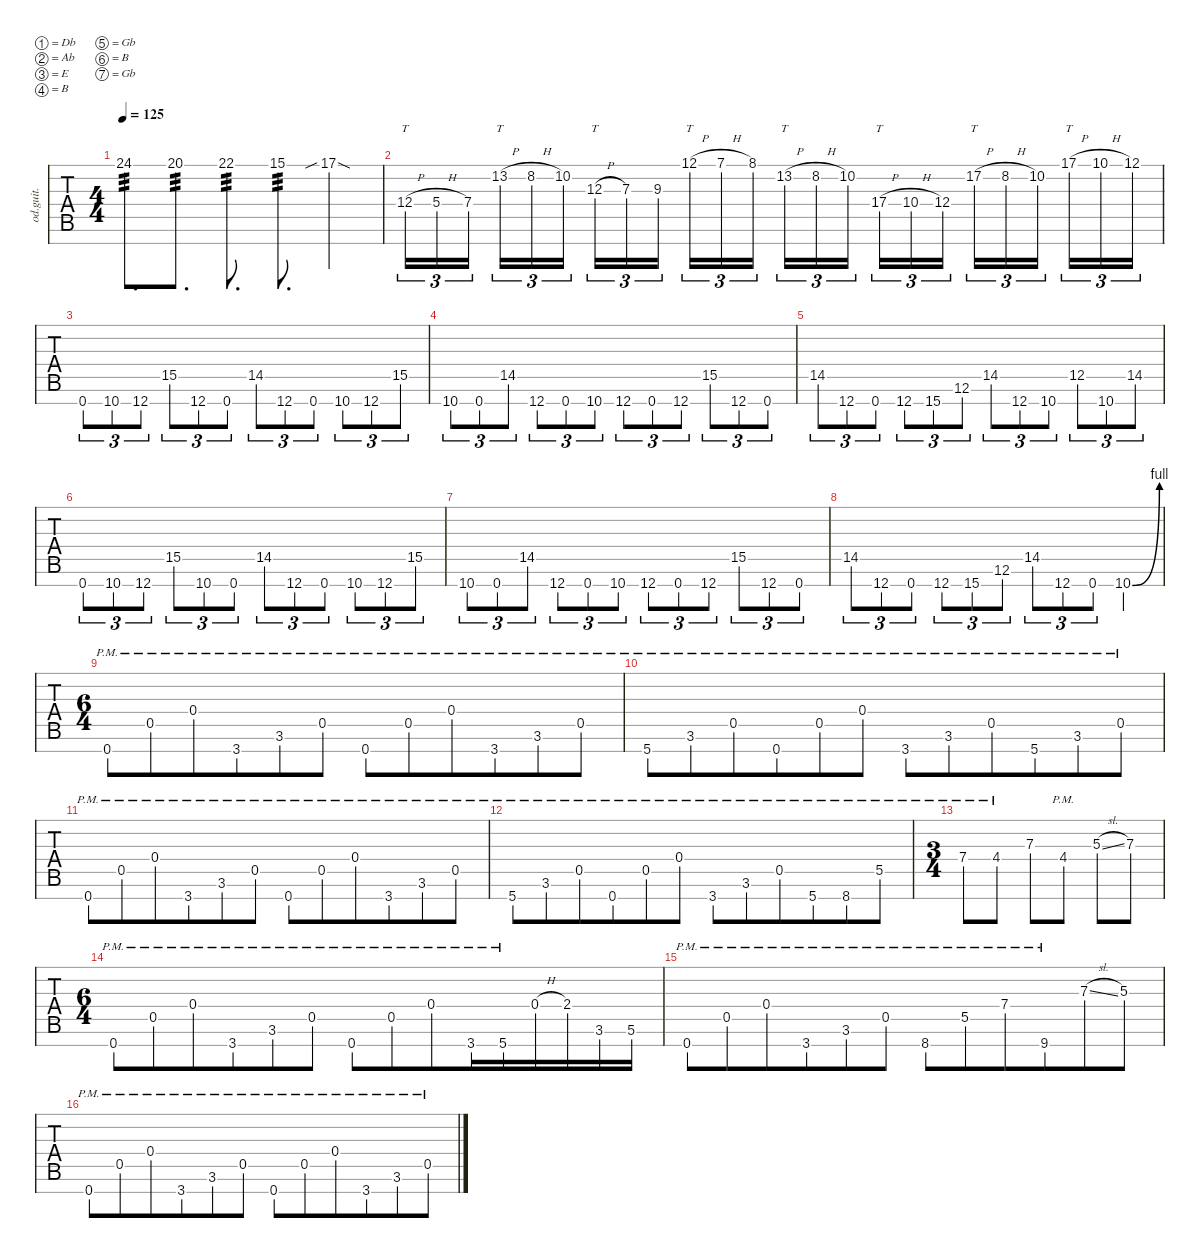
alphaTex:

\defaultSystemsLayout 4
\hideDynamics
\bracketExtendMode nobrackets
\track ("Overdriven Guitar" "od.guit.") {instrument overdrivenguitar}
\staff {tabs}
\tuning (Db4 Ab3 E3 B2 Gb2 B1 Gb1)
\ts (4 4)
\tempo 125
\clef g2
\ks c
24.1{acc #}.8{d tp 3 dy mf beam Down} 20.1.8{d tp 3 beam Down} 22.1.8{d tp 3 beam Down} 15.1.8{d tp 3 beam Down} 17.1{sib sod acc #}.4{beam Down} |
12.4{h}.16{tt tu (3 2) beam Up} 5.4{h}.16{tu (3 2) beam Up} 7.4{acc #}.16{tu (3 2) beam Up} 13.2{h}.16{tt tu (3 2) beam Down} 8.2{h}.16{tu (3 2) beam Down} 10.2{acc #}.16{tu (3 2) beam Down} 12.3{h}.16{tt tu (3 2) beam Down} 7.3.16{tu (3 2) beam Down} 9.3{acc #}.16{tu (3 2) beam Down} 12.1{h acc #}.16{tt tu (3 2) beam Down} 7.1{h acc #}.16{tu (3 2) beam Down} 8.1.16{tu (3 2) beam Down} 13.2{h}.16{tt tu (3 2) beam Down} 8.2{h}.16{tu (3 2) beam Down} 10.2{acc #}.16{tu (3 2) beam Down} 17.4{h}.16{tt tu (3 2) beam Down} 10.4{h}.16{tu (3 2) beam Down} 12.4.16{tu (3 2) beam Down} 17.2{h acc #}.16{tt tu (3 2) beam Down} 8.2{h}.16{tu (3 2) beam Down} 10.2{acc #}.16{tu (3 2) beam Down} 17.1{h acc #}.16{tt tu (3 2) beam Down} 10.1{h}.16{tu (3 2) beam Down} 12.1{acc #}.16{tu (3 2) beam Down} |
0.7{acc #}.8{tu (3 2) beam Up} 10.7.8{tu (3 2) beam Up} 12.7{acc #}.8{tu (3 2) beam Up} 15.5.8{tu (3 2) beam Up} 12.7{acc #}.8{tu (3 2) beam Up} 0.7{acc #}.8{tu (3 2) beam Up} 14.5{acc #}.8{tu (3 2) beam Up} 12.7{acc #}.8{tu (3 2) beam Up} 0.7{acc #}.8{tu (3 2) beam Up} 10.7.8{tu (3 2) beam Up} 12.7{acc #}.8{tu (3 2) beam Up} 15.5.8{tu (3 2) beam Up} |
10.7.8{tu (3 2) beam Up} 0.7{acc #}.8{tu (3 2) beam Up} 14.5{acc #}.8{tu (3 2) beam Up} 12.7{acc #}.8{tu (3 2) beam Up} 0.7{acc #}.8{tu (3 2) beam Up} 10.7.8{tu (3 2) beam Up} 12.7{acc #}.8{tu (3 2) beam Up} 0.7{acc #}.8{tu (3 2) beam Up} 12.7{acc #}.8{tu (3 2) beam Up} 15.5.8{tu (3 2) beam Up} 12.7{acc #}.8{tu (3 2) beam Up} 0.7{acc #}.8{tu (3 2) beam Up} |
14.5{acc #}.8{tu (3 2) beam Up} 12.7{acc #}.8{tu (3 2) beam Up} 0.7{acc #}.8{tu (3 2) beam Up} 12.7{acc #}.8{tu (3 2) beam Up} 15.7.8{tu (3 2) beam Up} 12.6.8{tu (3 2) beam Up} 14.5{acc #}.8{tu (3 2) beam Up} 12.7{acc #}.8{tu (3 2) beam Up} 10.7.8{tu (3 2) beam Up} 12.5{acc #}.8{tu (3 2) beam Up} 10.7.8{tu (3 2) beam Up} 14.5{acc #}.8{tu (3 2) beam Up} |
0.7{acc #}.8{tu (3 2) beam Up} 10.7.8{tu (3 2) beam Up} 12.7{acc #}.8{tu (3 2) beam Up} 15.5.8{tu (3 2) beam Up} 10.7.8{tu (3 2) beam Up} 0.7{acc #}.8{tu (3 2) beam Up} 14.5{acc #}.8{tu (3 2) beam Up} 12.7{acc #}.8{tu (3 2) beam Up} 0.7{acc #}.8{tu (3 2) beam Up} 10.7.8{tu (3 2) beam Up} 12.7{acc #}.8{tu (3 2) beam Up} 15.5.8{tu (3 2) beam Up} |
10.7.8{tu (3 2) beam Up} 0.7{acc #}.8{tu (3 2) beam Up} 14.5{acc #}.8{tu (3 2) beam Up} 12.7{acc #}.8{tu (3 2) beam Up} 0.7{acc #}.8{tu (3 2) beam Up} 10.7.8{tu (3 2) beam Up} 12.7{acc #}.8{tu (3 2) beam Up} 0.7{acc #}.8{tu (3 2) beam Up} 12.7{acc #}.8{tu (3 2) beam Up} 15.5.8{tu (3 2) beam Up} 12.7{acc #}.8{tu (3 2) beam Up} 0.7{acc #}.8{tu (3 2) beam Up} |
14.5{acc #}.8{tu (3 2) beam Up} 12.7{acc #}.8{tu (3 2) beam Up} 0.7{acc #}.8{tu (3 2) beam Up} 12.7{acc #}.8{tu (3 2) beam Up} 15.7.8{tu (3 2) beam Up} 12.6.8{tu (3 2) beam Up} 14.5{acc #}.8{tu (3 2) beam Up} 12.7{acc #}.8{tu (3 2) beam Up} 0.7{acc #}.8{tu (3 2) beam Up} 10.7{be (bend 0 0 15 4)}.4{beam Up} |
\ts (6 4)
\beaming (8 6 6)
0.7{pm acc #}.8{beam Up} 0.5{pm acc #}.8{beam Up} 0.4{pm}.8{beam Up} 3.7{pm}.8{beam Up} 3.6{pm}.8{beam Up} 0.5{pm acc #}.8{beam Up} 0.7{pm acc #}.8{beam Up} 0.5{pm acc #}.8{beam Up} 0.4{pm}.8{beam Up} 3.7{pm}.8{beam Up} 3.6{pm}.8{beam Up} 0.5{pm acc #}.8{beam Up} |
5.7{pm}.8{beam Up} 3.6{pm}.8{beam Up} 0.5{pm acc #}.8{beam Up} 0.7{pm acc #}.8{beam Up} 0.5{pm acc #}.8{beam Up} 0.4{pm}.8{beam Up} 3.7{pm}.8{beam Up} 3.6{pm}.8{beam Up} 0.5{pm acc #}.8{beam Up} 5.7{pm}.8{beam Up} 3.6{pm}.8{beam Up} 0.5{pm acc #}.8{beam Up} |
0.7{pm acc #}.8{beam Up} 0.5{pm acc #}.8{beam Up} 0.4{pm}.8{beam Up} 3.7{pm}.8{beam Up} 3.6{pm}.8{beam Up} 0.5{pm acc #}.8{beam Up} 0.7{pm acc #}.8{beam Up} 0.5{pm acc #}.8{beam Up} 0.4{pm}.8{beam Up} 3.7{pm}.8{beam Up} 3.6{pm}.8{beam Up} 0.5{pm acc #}.8{beam Up} |
5.7{pm}.8{beam Up} 3.6{pm}.8{beam Up} 0.5{pm acc #}.8{beam Up} 0.7{pm acc #}.8{beam Up} 0.5{pm acc #}.8{beam Up} 0.4{pm}.8{beam Up} 3.7{pm}.8{beam Up} 3.6{pm}.8{beam Up} 0.5{pm acc #}.8{beam Up} 5.7{pm}.8{beam Up} 8.7{pm}.8{beam Up} 5.5{pm}.8{beam Up} |
\ts (3 4)
\beaming (8 2 2 2)
7.4{pm acc #}.8{beam Up} 4.4{pm acc #}.8{beam Up} 7.3.8{beam Up} 4.4{pm acc #}.8{beam Up} 5.3{sl}.8{beam Up} 7.3.8{beam Up} |
\ts (6 4)
\beaming (8 6 6)
0.7{pm acc #}.8{beam Up} 0.5{pm acc #}.8{beam Up} 0.4{pm}.8{beam Up} 3.7{pm}.8{beam Up} 3.6{pm}.8{beam Up} 0.5{pm acc #}.8{beam Up} 0.7{pm acc #}.8{beam Up} 0.5{pm acc #}.8{beam Up} 0.4{pm}.8{beam Up} 3.7{pm}.16{beam Up} 5.7{pm}.16{beam Up} 0.4{h}.16{beam Up} 2.4{acc #}.16{beam Up} 3.6.16{beam Up} 5.6.16{beam Up} |
0.7{pm acc #}.8{beam Up} 0.5{pm acc #}.8{beam Up} 0.4{pm}.8{beam Up} 3.7{pm}.8{beam Up} 3.6{pm}.8{beam Up} 0.5{pm acc #}.8{beam Up} 8.7{pm}.8{beam Up} 5.5{pm}.8{beam Up} 7.4{pm acc #}.8{beam Up} 9.7{pm acc #}.8{beam Up} 7.3{sl}.8{beam Up} 5.3.8{beam Up} |
0.7{pm acc #}.8{beam Up} 0.5{pm acc #}.8{beam Up} 0.4{pm}.8{beam Up} 3.7{pm}.8{beam Up} 3.6{pm}.8{beam Up} 0.5{pm acc #}.8{beam Up} 0.7{pm acc #}.8{beam Up} 0.5{pm acc #}.8{beam Up} 0.4{pm}.8{beam Up} 3.7{pm}.8{beam Up} 3.6{pm}.8{beam Up} 0.5{pm acc #}.8{beam Up}
